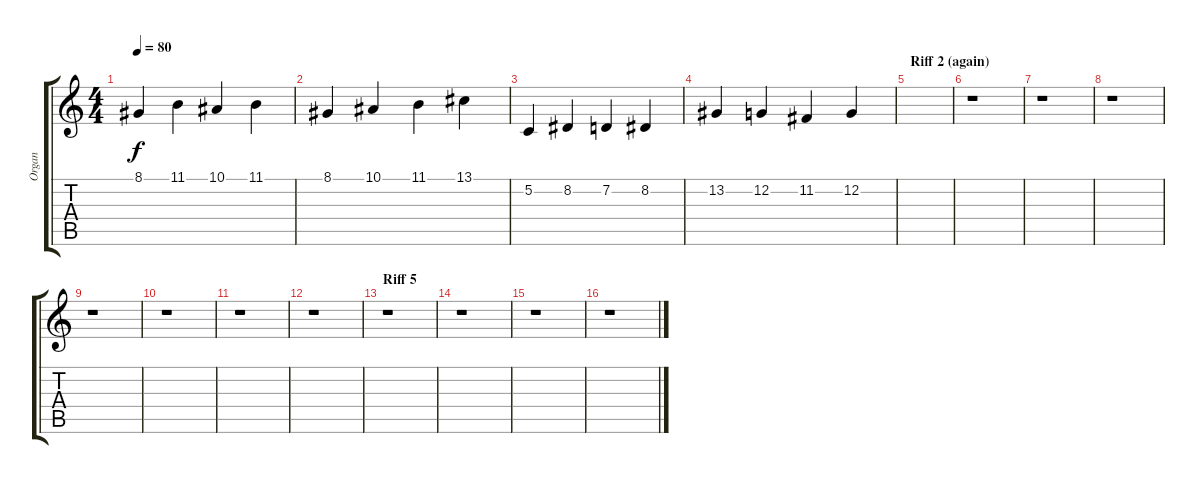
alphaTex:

\track ("Organ" "Organ") {instrument stringensemble1}
\staff {score tabs}
\tuning (C4 G3 Eb3 Bb2 F2 C2) {hide}
\ts (4 4)
\tempo 80
\clef g2
\ks c
8.1.4{dy f} 11.1.4 10.1.4 11.1.4 |
8.1.4 10.1.4 11.1.4 13.1.4 |
5.2.4 8.2.4 7.2.4 8.2.4 |
13.2.4 12.2.4 11.2.4 12.2.4 |
\section ("" "Riff 2 (again)")
|
r.1 |
r.1 |
r.1 |
r.1 |
r.1 |
r.1 |
r.1 |
\section ("" "Riff 5")
r.1 |
r.1 |
r.1 |
r.1
